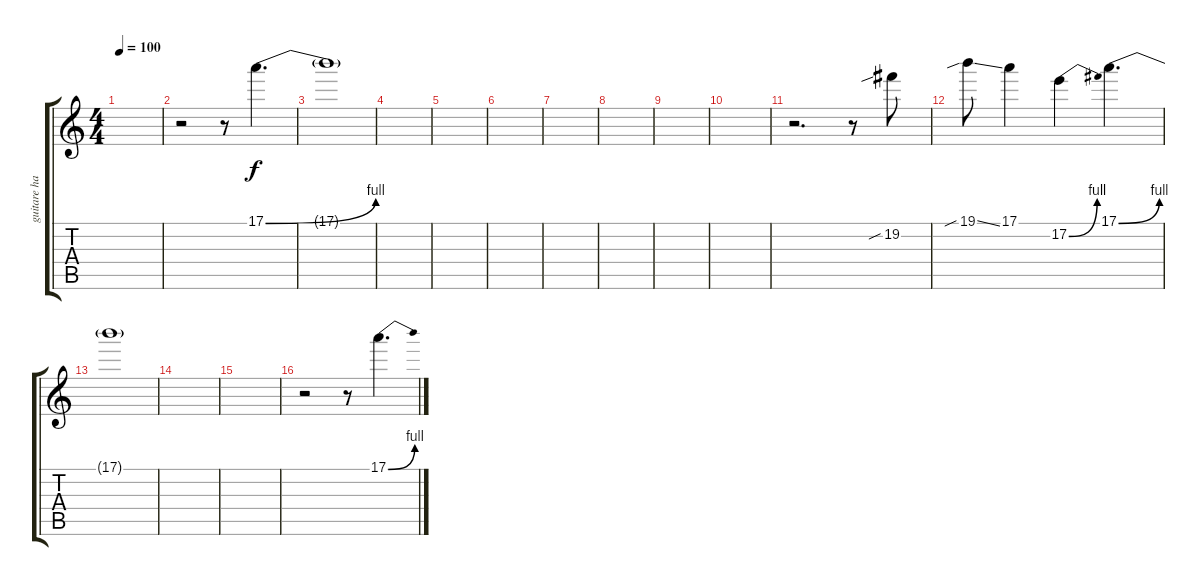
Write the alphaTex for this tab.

\track ("guitare harmonie" "guitare ha") {instrument overdrivenguitar}
\staff {score tabs}
\tuning (E4 B3 G3 D3 A2 E2) {hide}
\ts (4 4)
\tempo 100
\clef g2
\ks c
|
r.2 r.8 17.1{be (bend 0 0 60 4)}.4{d} |
17.1{t}.1 |
|
|
|
|
|
|
|
r.2{d} r.8 19.2{sib}.8 |
19.1{sib ss}.8 17.1.4 17.2{be (bend 0 0 60 4)}.4 17.1{be (bend 0 0 60 4)}.4{d} |
17.1{t}.1 |
|
|
r.2 r.8 17.1{be (bend 0 0 60 4)}.4{d}
